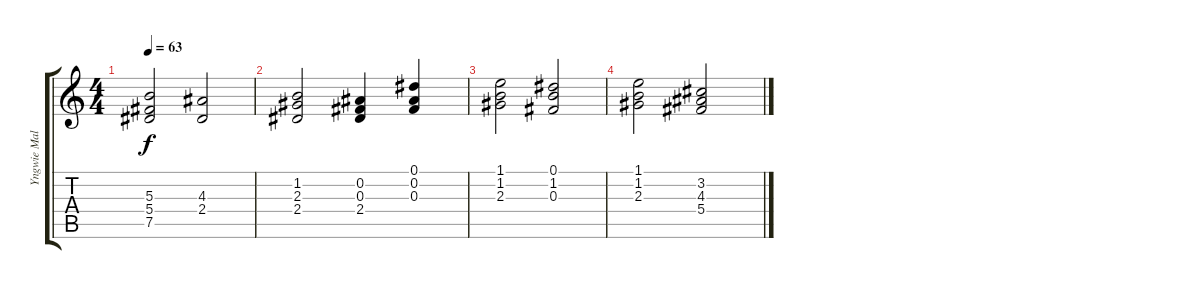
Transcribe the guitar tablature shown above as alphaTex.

\track ("Yngwie Malmsteen" "Yngwie Mal") {instrument overdrivenguitar}
\staff {score tabs}
\tuning (Eb4 Bb3 Gb3 Db3 Ab2 Eb2) {hide}
\ts (4 4)
\tempo 63
\clef g2
\ks c
(5.3 5.4 7.5).2{dy f} (4.3 2.4).2 |
(1.2 2.3 2.4).2 (0.2 0.3 2.4).4 (0.1 0.2 0.3).4 |
(1.1 1.2 2.3).2 (0.1 1.2 0.3).2 |
(1.1 1.2 2.3).2 (3.2 4.3 5.4).2
